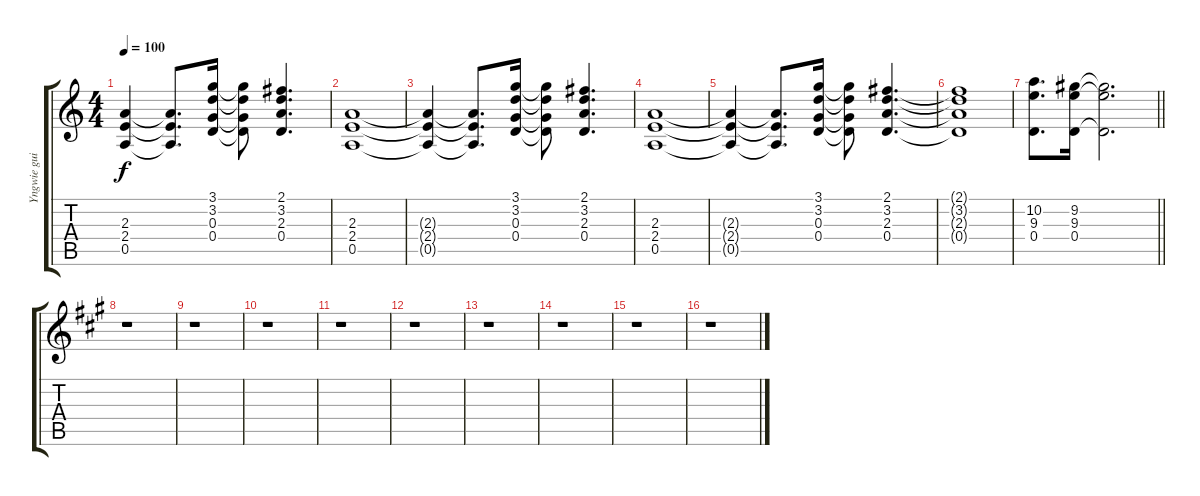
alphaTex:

\track ("Yngwie guitar 2" "Yngwie gui") {instrument overdrivenguitar}
\staff {score tabs}
\tuning (E4 B3 G3 D3 A2 E2) {hide}
\ts (4 4)
\tempo 100
\clef g2
\ks aminor
(2.3{t} 2.4{t} 0.5{t}).4{dy f} (2.3{t} 2.4{t} 0.5{t}).8{d} (3.1 3.2 0.3 0.4).16 (3.1{t} 3.2{t} 0.3{t} 0.4{t}).8 (2.1 3.2 2.3 0.4).4{d} |
(2.3 2.4 0.5).1 |
(2.3{t} 2.4{t} 0.5{t}).4 (2.3{t} 2.4{t} 0.5{t}).8{d} (3.1 3.2 0.3 0.4).16 (3.1{t} 3.2{t} 0.3{t} 0.4{t}).8 (2.1 3.2 2.3 0.4).4{d} |
(2.3 2.4 0.5).1 |
(2.3{t} 2.4{t} 0.5{t}).4 (2.3{t} 2.4{t} 0.5{t}).8{d} (3.1 3.2 0.3 0.4).16 (3.1{t} 3.2{t} 0.3{t} 0.4{t}).8 (2.1 3.2 2.3 0.4).4{d} |
(2.1{t} 3.2{t} 2.3{t} 0.4{t}).1 |
\barLineRight lightlight
(10.2 9.3 0.4).8{d} (9.2 9.3 0.4).16 (9.2{t} 9.3{t} 0.4{t}).2{d} |
\ks f#minor
r.1 |
r.1 |
r.1 |
r.1 |
r.1 |
r.1 |
r.1 |
r.1 |
r.1
